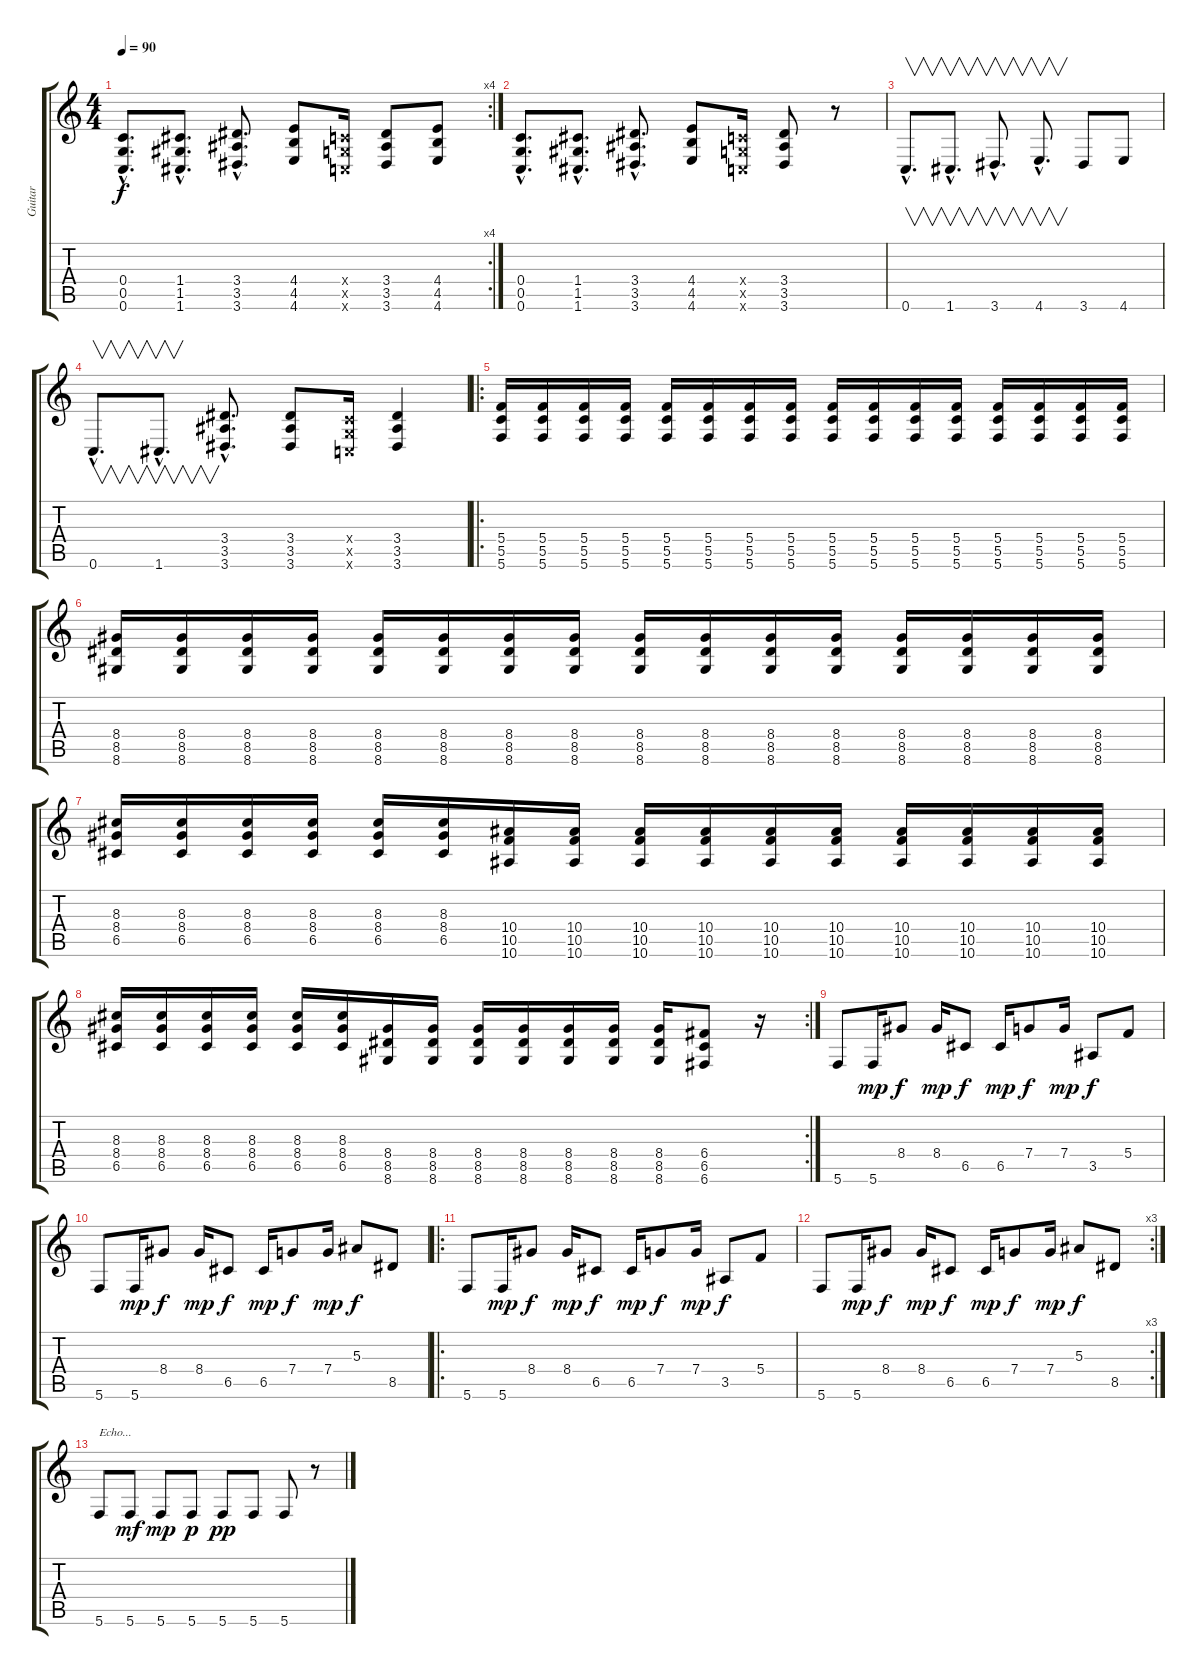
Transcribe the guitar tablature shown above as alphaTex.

\track ("Guitar" "Guitar") {instrument distortionguitar}
\staff {score tabs}
\tuning (D4 A3 F3 C3 G2 C2) {hide}
\rc 4
\ts (4 4)
\tempo 90
\clef g2
\ks c
(0.4{hac} 0.5{hac} 0.6{hac}).8{d dy f} (1.4{hac} 1.5{hac} 1.6{hac}).8{d} (3.4{hac} 3.5{hac} 3.6{hac}).8{d} (4.4 4.5 4.6).8 (0.4{x} 0.5{x} 0.6{x}).16 (3.4 3.5 3.6).8 (4.4 4.5 4.6).8 |
(0.4{hac} 0.5{hac} 0.6{hac}).8{d} (1.4{hac} 1.5{hac} 1.6{hac}).8{d} (3.4{hac} 3.5{hac} 3.6{hac}).8{d} (4.4 4.5 4.6).8 (0.4{x} 0.5{x} 0.6{x}).16 (3.4 3.5 3.6).8 r.8 |
0.6{hac}.8{v d} 1.6{hac}.8{v d} 3.6{hac}.8{v d} 4.6{hac}.8{v d} 3.6.8 4.6.8 |
0.6{hac}.8{v d} 1.6{hac}.8{v d} (3.4{hac} 3.5{hac} 3.6{hac}).8{d} (3.4 3.5 3.6).8 (0.4{x} 0.5{x} 0.6{x}).16 (3.4 3.5 3.6).4 |
\ro
(5.4 5.5 5.6).16 (5.4 5.5 5.6).16 (5.4 5.5 5.6).16 (5.4 5.5 5.6).16 (5.4 5.5 5.6).16 (5.4 5.5 5.6).16 (5.4 5.5 5.6).16 (5.4 5.5 5.6).16 (5.4 5.5 5.6).16 (5.4 5.5 5.6).16 (5.4 5.5 5.6).16 (5.4 5.5 5.6).16 (5.4 5.5 5.6).16 (5.4 5.5 5.6).16 (5.4 5.5 5.6).16 (5.4 5.5 5.6).16 |
(8.4 8.5 8.6).16 (8.4 8.5 8.6).16 (8.4 8.5 8.6).16 (8.4 8.5 8.6).16 (8.4 8.5 8.6).16 (8.4 8.5 8.6).16 (8.4 8.5 8.6).16 (8.4 8.5 8.6).16 (8.4 8.5 8.6).16 (8.4 8.5 8.6).16 (8.4 8.5 8.6).16 (8.4 8.5 8.6).16 (8.4 8.5 8.6).16 (8.4 8.5 8.6).16 (8.4 8.5 8.6).16 (8.4 8.5 8.6).16 |
(8.3 8.4 6.5).16 (8.3 8.4 6.5).16 (8.3 8.4 6.5).16 (8.3 8.4 6.5).16 (8.3 8.4 6.5).16 (8.3 8.4 6.5).16 (10.4 10.5 10.6).16 (10.4 10.5 10.6).16 (10.4 10.5 10.6).16 (10.4 10.5 10.6).16 (10.4 10.5 10.6).16 (10.4 10.5 10.6).16 (10.4 10.5 10.6).16 (10.4 10.5 10.6).16 (10.4 10.5 10.6).16 (10.4 10.5 10.6).16 |
\rc 2
(8.3 8.4 6.5).16 (8.3 8.4 6.5).16 (8.3 8.4 6.5).16 (8.3 8.4 6.5).16 (8.3 8.4 6.5).16 (8.3 8.4 6.5).16 (8.4 8.5 8.6).16 (8.4 8.5 8.6).16 (8.4 8.5 8.6).16 (8.4 8.5 8.6).16 (8.4 8.5 8.6).16 (8.4 8.5 8.6).16 (8.4 8.5 8.6).16 (6.4 6.5 6.6).8 r.16 |
5.6.8 5.6.16{dy mp} 8.4.8{dy f} 8.4.16{dy mp} 6.5.8{dy f} 6.5.16{dy mp} 7.4.8{dy f} 7.4.16{dy mp} 3.5.8{dy f} 5.4.8 |
5.6.8 5.6.16{dy mp} 8.4.8{dy f} 8.4.16{dy mp} 6.5.8{dy f} 6.5.16{dy mp} 7.4.8{dy f} 7.4.16{dy mp} 5.3.8{dy f} 8.5.8 |
\ro
5.6.8 5.6.16{dy mp} 8.4.8{dy f} 8.4.16{dy mp} 6.5.8{dy f} 6.5.16{dy mp} 7.4.8{dy f} 7.4.16{dy mp} 3.5.8{dy f} 5.4.8 |
\rc 3
5.6.8 5.6.16{dy mp} 8.4.8{dy f} 8.4.16{dy mp} 6.5.8{dy f} 6.5.16{dy mp} 7.4.8{dy f} 7.4.16{dy mp} 5.3.8{dy f} 8.5.8 |
5.6.8{txt "Echo..."} 5.6.8{dy mf} 5.6.8{dy mp} 5.6.8{dy p} 5.6.8{dy pp} 5.6.8 5.6.8 r.8
